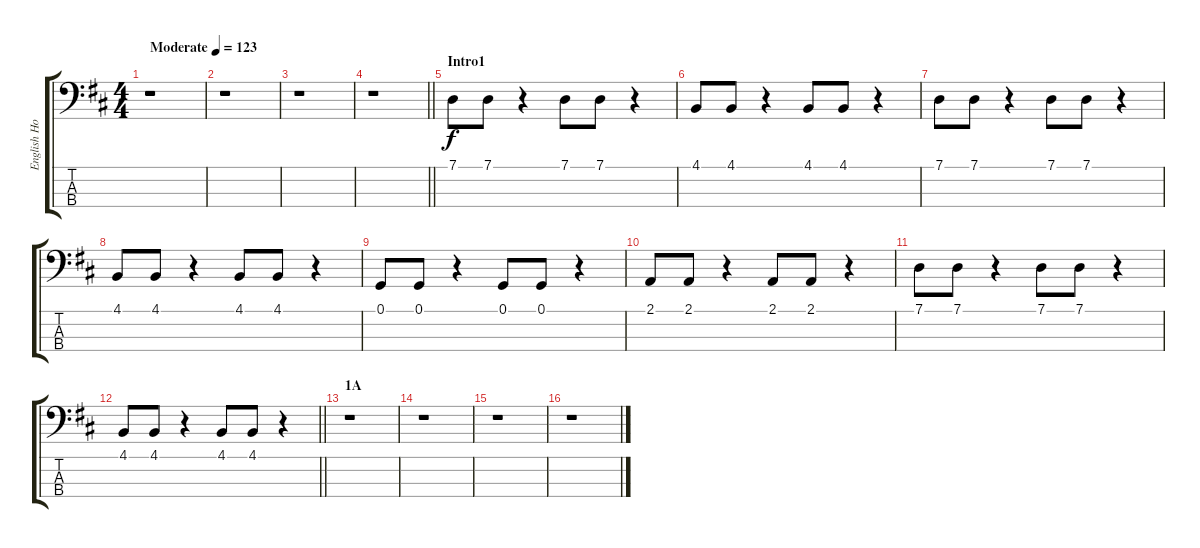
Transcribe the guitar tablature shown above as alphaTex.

\track ("English Horn" "English Ho") {instrument englishhorn}
\staff {score tabs}
\tuning (G2 D2 A1 E1) {hide}
\ts (4 4)
\tempo (123 "Moderate")
\clef f4
\ks d
r.1{dy f instrument englishhorn} |
r.1 |
r.1 |
\barLineRight lightlight
r.1 |
\section ("" "Intro1")
7.1.8 7.1.8 r.4 7.1.8 7.1.8 r.4 |
4.1.8 4.1.8 r.4 4.1.8 4.1.8 r.4 |
7.1.8 7.1.8 r.4 7.1.8 7.1.8 r.4 |
4.1.8 4.1.8 r.4 4.1.8 4.1.8 r.4 |
0.1.8 0.1.8 r.4 0.1.8 0.1.8 r.4 |
2.1.8 2.1.8 r.4 2.1.8 2.1.8 r.4 |
7.1.8 7.1.8 r.4 7.1.8 7.1.8 r.4 |
\barLineRight lightlight
4.1.8 4.1.8 r.4 4.1.8 4.1.8 r.4 |
\section ("" "1A")
r.1 |
r.1 |
r.1 |
r.1
